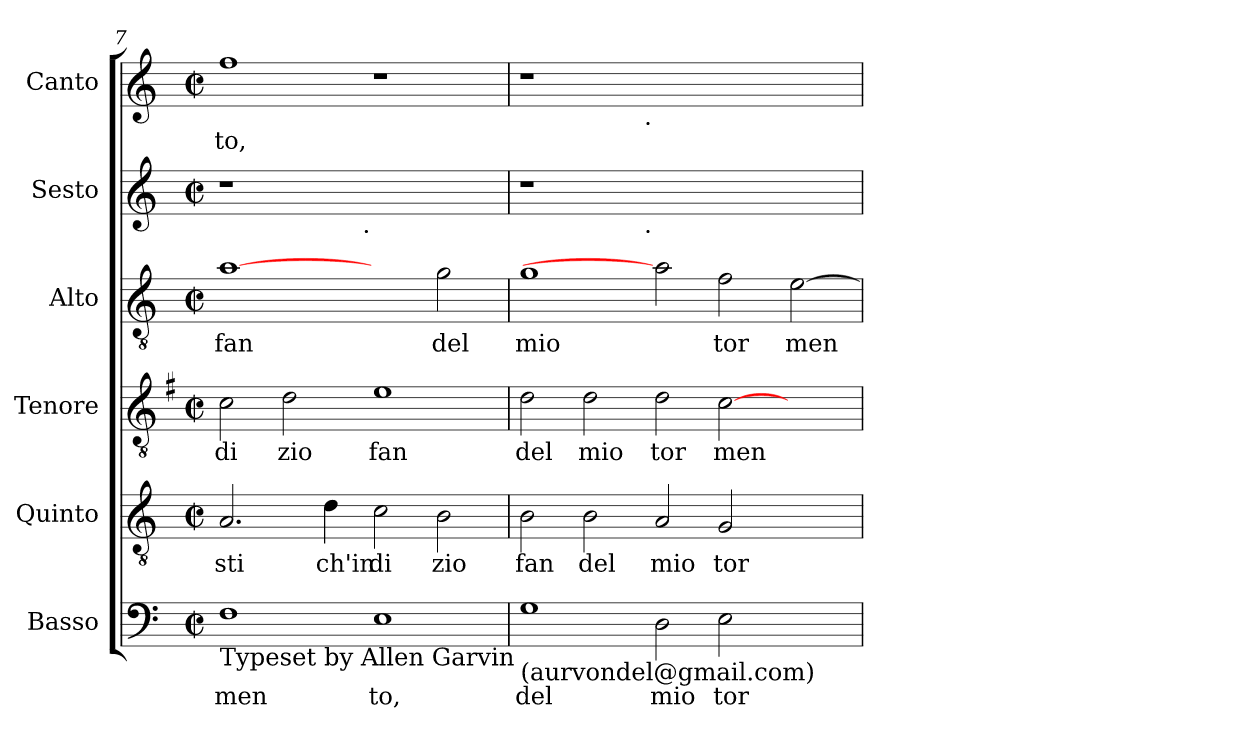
**kern	**text	**kern	**text	**kern	**text	**kern	**text	**kern	**kern	**text
*part6	*part6	*part5	*part5	*part4	*part4	*part3	*part3	*part2	*part1	*part1
*staff6	*staff6	*staff5	*staff5	*staff4	*staff4	*staff3	*staff3	*staff2	*staff1	*staff1
*I"Basso	*	*I"Quinto	*	*I"Tenore	*	*I"Alto	*	*I"Sesto	*I"Canto	*
*clefF4	*	*clefGv2	*	*clefGv2	*	*clefGv2	*	*clefG2	*clefG2	*
*	*	*	*	*ITrd-3c-5	*	*	*	*	*	*
*k[]	*	*k[]	*	*k[]	*	*k[]	*	*k[]	*k[]	*
*C:	*	*C:	*	*C:	*	*C:	*	*C:	*C:	*
*M2/2	*	*M2/2	*	*M2/2	*	*M2/2	*	*M2/2	*M2/2	*
*met(c|)	*	*met(c|)	*	*met(c|)	*	*met(c|)	*	*met(c|)	*met(c|)	*
=7	=7	=7	=7	=7	=7	=7	=7	=7	=7	=7
!LO:TX:b:t=Typeset by Allen Garvin	!	!	!	!	!	!	!	!	!	!
!	!LO:LY:b:cj	!	!LO:LY:b:cj	!	!LO:LY:b:cj	!	!LO:LY:b:cj	!	!	!LO:LY:b:cj
*	*	*	*	*	*	*	*	*^	*	*
1F	men	2.A/	sti	2f\	di	[1a	fan	1r	2ryy	1ff	to,
!	!	!	!	!	!LO:LY:b:cj	!	!	!	!	!	!
.	.	.	.	2g\	zio	.	.	.	4...ryy	.	.
!	!	!	!LO:LY:b:cj	!	!	!	!	!	!	!	!
.	.	4d\	ch'in	.	.	.	.	.	.	.	.
!	!	!	!	!	!	!	!	!	!LO:TX:b:t=.	!	!
.	.	.	.	.	.	.	.	.	1ryy	.	.
!	!LO:LY:b:cj	!	!LO:LY:b:cj	!	!LO:LY:b:cj	!	!	!	!	!	!
1E	to,	2c\	di	1a	fan	2ryy	.	1ryy	.	1r	.
!	!	!	!LO:LY:b:cj	!	!	!	!LO:LY:b:cj	!	!	!	!
.	.	2B\	zio	.	.	2g\	del	.	.	.	.
.	.	.	.	.	.	.	.	.	32ryy	.	.
=8	=8	=8	=8	=8	=8	=8	=8	=8	=8	=8	=8
!LO:TX:b:t=(aurvondel@gmail.com)	!	!	!	!	!	!	!	!	!	!	!
!	!LO:LY:b:cj	!	!LO:LY:b:cj	!	!LO:LY:b:cj	!	!LO:LY:b:cj	!	!	!	!
*	*	*	*	*	*	*	*	*	*	*^	*
1G	del	2B\	fan	2g\	del	1g	mio	1r	2ryy	1r	2ryy	.
!	!	!	!LO:LY:b:cj	!	!LO:LY:b:cj	!	!	!	!	!	!	!
.	.	2B\	del	2g\	mio	.	.	.	4...ryy	.	4...ryy	.
!	!	!	!	!	!	!	!	!	!	!	!LO:TX:b:t=.	!
!	!	!	!	!	!	!	!	!	!LO:TX:b:t=.	!	!	!
.	.	.	.	.	.	.	.	.	1ryy	.	1ryy	.
!	!LO:LY:b:cj	!	!LO:LY:b:cj	!	!LO:LY:b:cj	!	!	!	!	!	!	!
2D\	mio	2A/	mio	2g\	tor	2a]	.	1.ryy	.	1.ryy	.	.
!	!LO:LY:b:cj	!	!LO:LY:b:cj	!	!LO:LY:b:cj	!	!LO:LY:b:cj	!	!	!	!	!
2E\	tor	2G/	tor	[>2f\	men	2f\	tor	.	.	.	.	.
.	.	.	.	.	.	.	.	.	2ryy	.	2ryy	.
!	!	!	!	!	!	!	!LO:LY:b:cj	!	!	!	!	!
2ryy	.	2ryy	.	2ryy	.	[>2e\	men	.	.	.	.	.
.	.	.	.	.	.	.	.	.	32ryy	.	32ryy	.
*	*	*	*	*	*	*	*	*v	*v	*	*	*
*	*	*	*	*	*	*	*	*	*v	*v	*
=	=	=	=	=	=	=	=	=	=	=
*-	*-	*-	*-	*-	*-	*-	*-	*-	*-	*-
